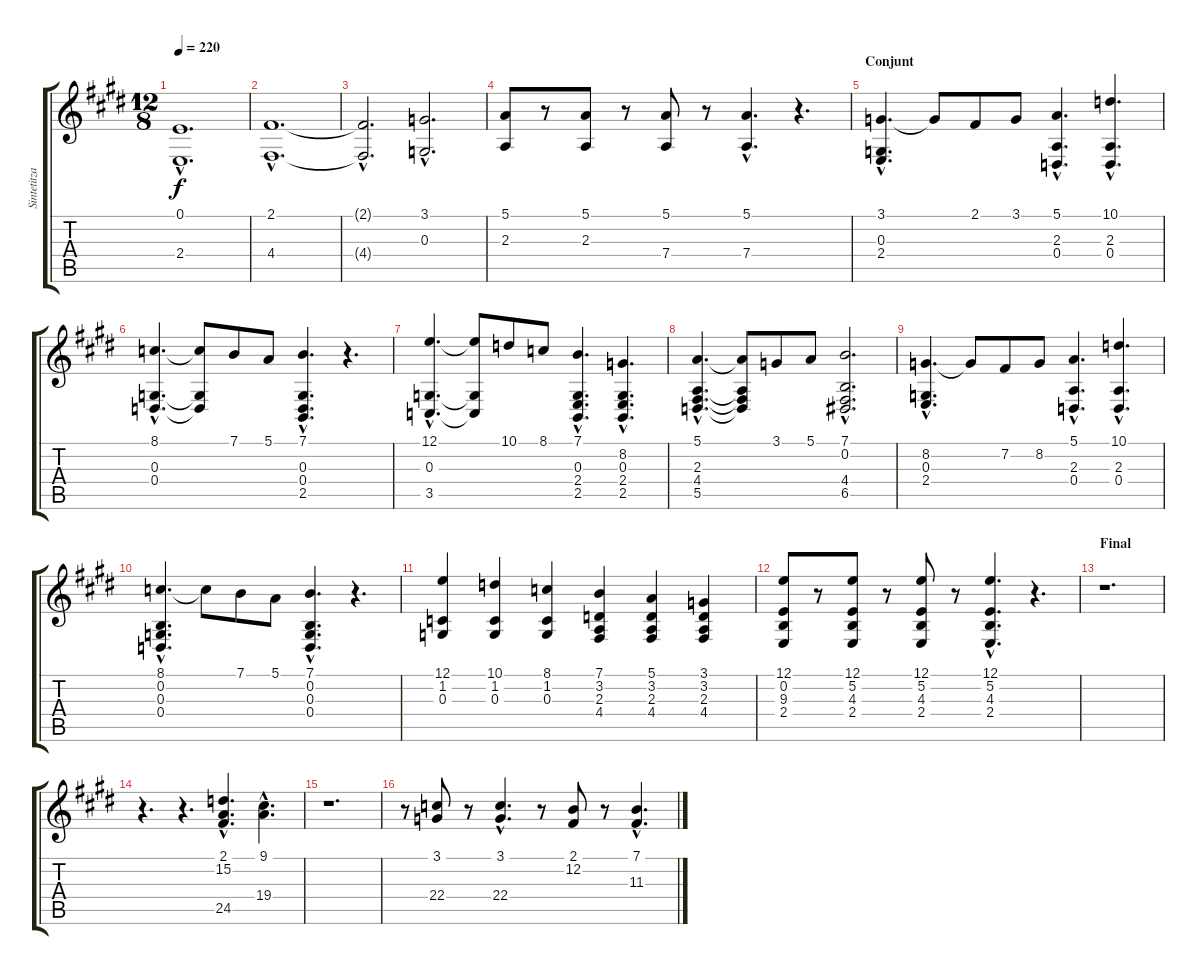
\track ("Sintetitzador" "Sintetitza") {instrument synthbrass1}
\staff {score tabs}
\tuning (E4 B3 G3 D3 A2 E2) {hide}
\ts (12 8)
\tempo 220
\clef g2
\ks e
(0.1{hac} 2.4{hac}).1{d dy f} |
(2.1{hac} 4.4{hac}).1{d} |
(2.1{hac t} 4.4{hac t}).2{d} (3.1{hac} 0.3{hac}).2{d} |
(5.1 2.3).8{volume 12 instrument synthbrass1} r.8 (5.1 2.3).8 r.8 (5.1 7.4).8 r.8 (5.1{hac} 7.4{hac}).4{d} r.4{d} |
\section ("" "Conjunt")
(3.1{hac} 0.3{hac} 2.4{hac}).4{d volume 12} 3.1{t}.8 2.1.8 3.1.8 (5.1{hac} 2.3{hac} 0.4{hac}).4{d} (10.1{hac} 2.3{hac} 0.4{hac}).4{d} |
(8.1{hac} 0.3{hac} 0.4{hac}).4{d} (8.1{t} 0.3{t} 0.4{t}).8 7.1.8 5.1.8 (7.1{hac} 0.3{hac} 0.4{hac} 2.5{hac}).4{d} r.4{d} |
(12.1{hac} 0.3{hac} 3.5{hac}).4{d} (12.1{t} 0.3{t} 3.5{t}).8 10.1.8 8.1.8 (7.1{hac} 0.3{hac} 2.4{hac} 2.5{hac}).4{d} (8.2{hac} 0.3{hac} 2.4{hac} 2.5{hac}).4{d} |
(5.1{hac} 2.3{hac} 4.4{hac} 5.5{hac}).4{d} (5.1{t} 2.3{t} 4.4{t} 5.5{t}).8 3.1.8 5.1.8 (7.1{hac} 0.2{hac} 4.4{hac} 6.5{hac}).2{d} |
(8.2{hac} 0.3{hac} 2.4{hac}).4{d} 8.2{t}.8 7.2.8 8.2.8 (5.1{hac} 2.3{hac} 0.4{hac}).4{d} (10.1{hac} 2.3{hac} 0.4{hac}).4{d} |
(8.1{hac} 0.2{hac} 0.3{hac} 0.4{hac}).4{d} 8.1{t}.8 7.1.8 5.1.8 (7.1{hac} 0.2{hac} 0.3{hac} 0.4{hac}).4{d} r.4{d} |
(12.1 1.2 0.3).4 (10.1 1.2 0.3).4 (8.1 1.2 0.3).4 (7.1 3.2 2.3 4.4).4 (5.1 3.2 2.3 4.4).4 (3.1 3.2 2.3 4.4).4 |
(12.1 0.2 9.3 2.4).8 r.8 (12.1 5.2 4.3 2.4).8 r.8 (12.1 5.2 4.3 2.4).8 r.8 (12.1{hac} 5.2{hac} 4.3{hac} 2.4{hac}).4{d} r.4{d} |
\section ("" "Final")
r.1{d} |
r.4{d} r.4{d} (2.1{hac} 15.2{hac} 24.5{hac}).4{d} (9.1{hac} 19.4{hac}).4{d} |
r.1{d} |
r.8 (3.1 22.4).8 r.8 (3.1{hac} 22.4{hac}).4{d} r.8 (2.1 12.2).8 r.8 (7.1{hac} 11.3{hac}).4{d}
